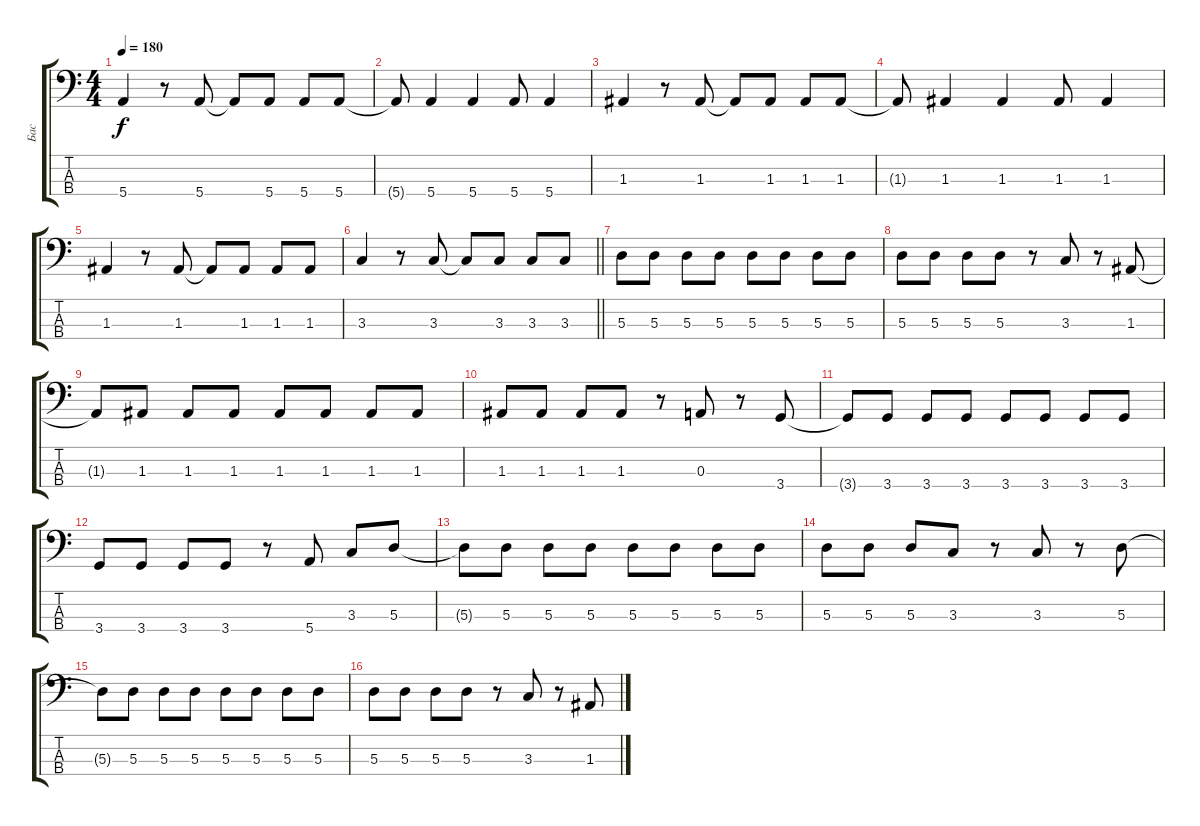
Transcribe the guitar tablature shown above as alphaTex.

\track ("Бас" "Бас") {instrument electricbassfinger}
\staff {score tabs}
\tuning (G2 D2 A1 E1) {hide}
\ts (4 4)
\tempo 180
\clef f4
\ks c
5.4.4{dy f} r.8 5.4.8 5.4{t}.8 5.4.8 5.4.8 5.4.8 |
5.4{t}.8 5.4.4 5.4.4 5.4.8 5.4.4 |
1.3.4 r.8 1.3.8 1.3{t}.8 1.3.8 1.3.8 1.3.8 |
1.3{t}.8 1.3.4 1.3.4 1.3.8 1.3.4 |
1.3.4 r.8 1.3.8 1.3{t}.8 1.3.8 1.3.8 1.3.8 |
\barLineRight lightlight
3.3.4 r.8 3.3.8 3.3{t}.8 3.3.8 3.3.8 3.3.8 |
5.3.8 5.3.8 5.3.8 5.3.8 5.3.8 5.3.8 5.3.8 5.3.8 |
5.3.8 5.3.8 5.3.8 5.3.8 r.8 3.3.8 r.8 1.3.8 |
1.3{t}.8 1.3.8 1.3.8 1.3.8 1.3.8 1.3.8 1.3.8 1.3.8 |
1.3.8 1.3.8 1.3.8 1.3.8 r.8 0.3.8 r.8 3.4.8 |
3.4{t}.8 3.4.8 3.4.8 3.4.8 3.4.8 3.4.8 3.4.8 3.4.8 |
3.4.8 3.4.8 3.4.8 3.4.8 r.8 5.4.8 3.3.8 5.3.8 |
5.3{t}.8 5.3.8 5.3.8 5.3.8 5.3.8 5.3.8 5.3.8 5.3.8 |
5.3.8 5.3.8 5.3.8 3.3.8 r.8 3.3.8 r.8 5.3.8 |
5.3{t}.8 5.3.8 5.3.8 5.3.8 5.3.8 5.3.8 5.3.8 5.3.8 |
5.3.8 5.3.8 5.3.8 5.3.8 r.8 3.3.8 r.8 1.3.8
